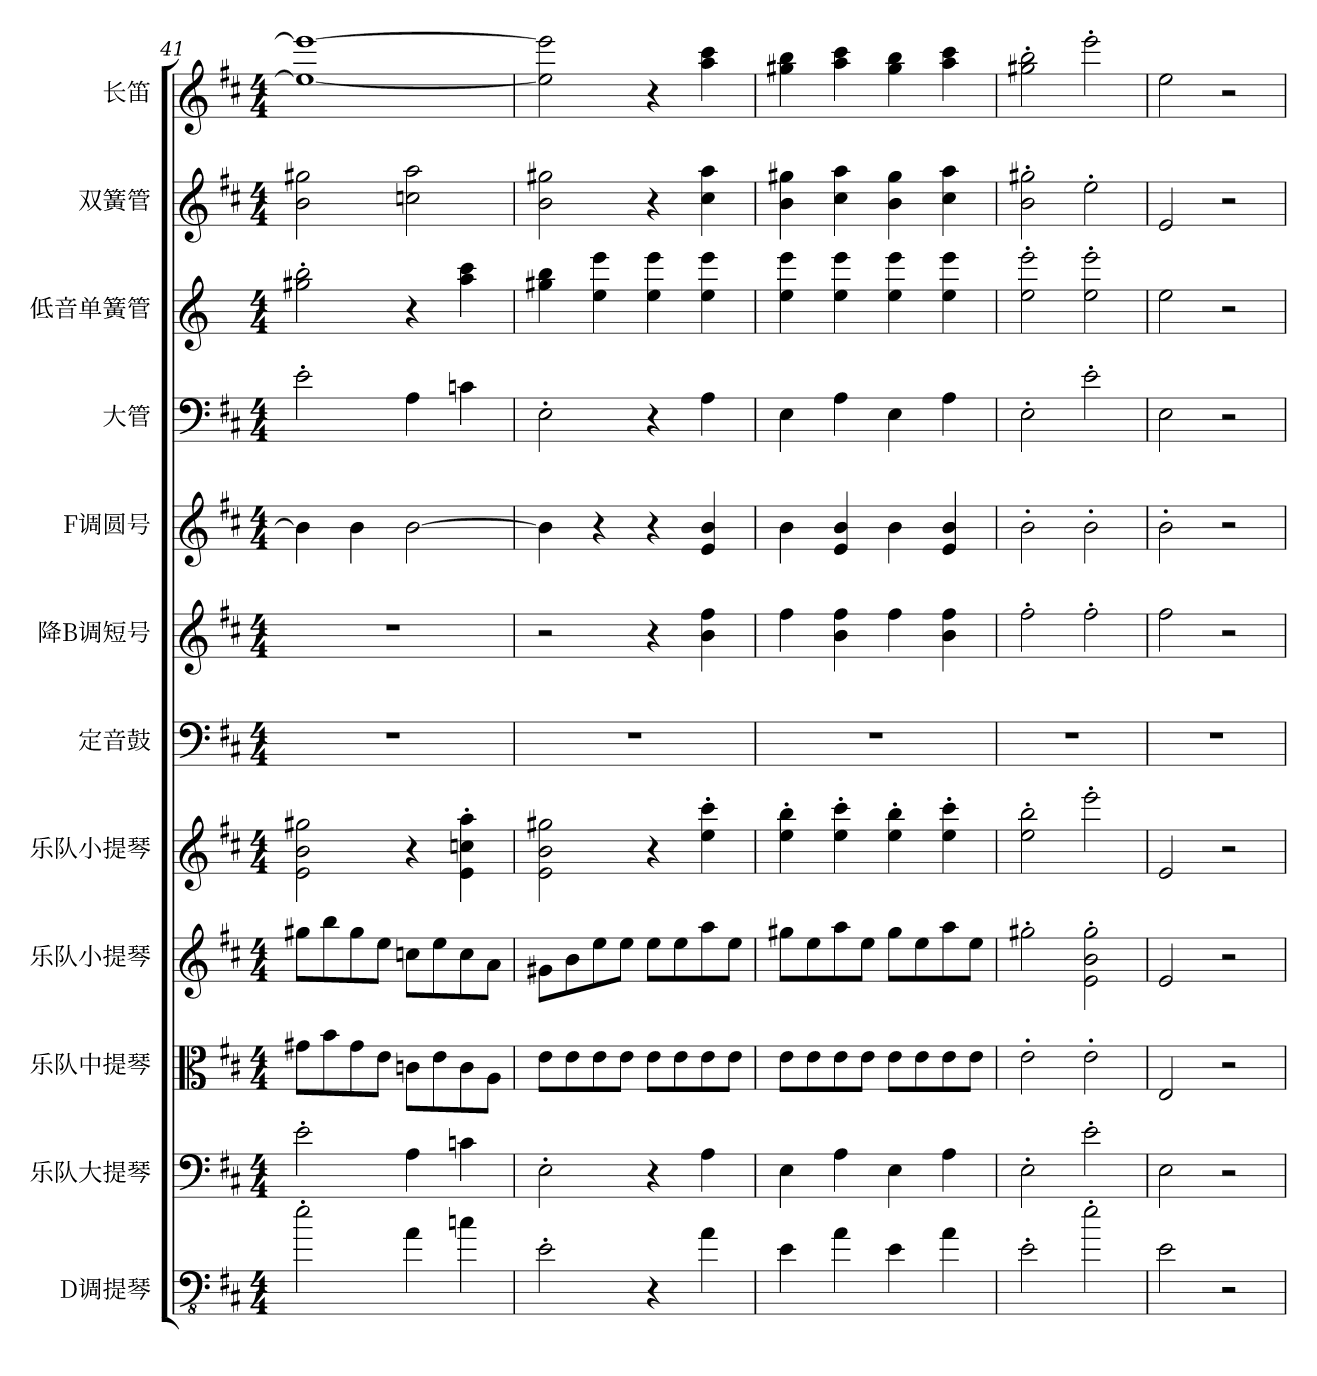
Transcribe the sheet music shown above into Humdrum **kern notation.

**kern	**kern	**kern	**kern	**kern	**kern	**kern	**kern	**kern	**kern	**kern	**kern
*part12	*part11	*part10	*part9	*part8	*part7	*part6	*part5	*part4	*part3	*part2	*part1
*staff12	*staff11	*staff10	*staff9	*staff8	*staff7	*staff6	*staff5	*staff4	*staff3	*staff2	*staff1
*I"D调提琴	*I"乐队大提琴	*I"乐队中提琴	*I"乐队小提琴	*I"乐队小提琴	*I"定音鼓	*I"降B调短号	*I"F调圆号	*I"大管	*I"低音单簧管	*I"双簧管	*I"长笛
!!LO:PB:g=z
*clefFv4	*clefF4	*clefC3	*clefG2	*clefG2	*clefF4	*clefG2	*clefG2	*clefF4	*clefG2	*clefG2	*clefG2
*ITrd7c12	*	*	*	*	*	*ITrd1c2	*ITrd4c7	*	*ITrd8c14	*	*
*k[f#c#]	*k[f#c#]	*k[f#c#]	*k[f#c#]	*k[f#c#]	*k[f#c#]	*k[]	*k[f#]	*k[f#c#]	*k[]	*k[f#c#]	*k[f#c#]
*M4/4	*M4/4	*M4/4	*M4/4	*M4/4	*M4/4	*M4/4	*M4/4	*M4/4	*M4/4	*M4/4	*M4/4
=41	=41	=41	=41	=41	=41	=41	=41	=41	=41	=41	=41
2E'\	2e'\	8g#X\L	8gg#X\L	2e\ 2b\ 2gg#X\	1r	1r	4e\]	2e'\	2g#X\' 2b\'	2b\ 2gg#X\	1ee_ 1eee_
.	.	8b\	8bb\	.	.	.	.	.	.	.	.
.	.	8g#\	8gg#\	.	.	.	4e\	.	.	.	.
.	.	8e\J	8ee\J	.	.	.	.	.	.	.	.
4AA\	4A\	8cn\L	8ccn\L	4r	.	.	[2e\	4A\	4r	2ccn\ 2aa\	.
.	.	8e\	8ee\	.	.	.	.	.	.	.	.
4Cn\	4cn\	8c\	8cc\	4e\' 4ccn\' 4aa\'	.	.	.	4cn\	4a\ 4cc\	.	.
.	.	8A\J	8a\J	.	.	.	.	.	.	.	.
=42	=42	=42	=42	=42	=42	=42	=42	=42	=42	=42	=42
2EE'\	2E'\	8e\L	8g#X\L	2e\ 2b\ 2gg#X\	1r	2r	4e\]	2E'\	4g#X\ 4b\	2b\ 2gg#X\	2ee\] 2eee\]
.	.	8e\	8b\	.	.	.	.	.	.	.	.
.	.	8e\	8ee\	.	.	.	4r	.	4e\ 4ee\	.	.
.	.	8e\J	8ee\J	.	.	.	.	.	.	.	.
4r	4r	8e\L	8ee\L	4r	.	4r	4r	4r	4e\ 4ee\	4r	4r
.	.	8e\	8ee\	.	.	.	.	.	.	.	.
4AA\	4A\	8e\	8aa\	4ee\' 4ccc#\'	.	4a\ 4ee\	4A/ 4e/	4A\	4e\ 4ee\	4cc#\ 4aa\	4aa\ 4ccc#\
.	.	8e\J	8ee\J	.	.	.	.	.	.	.	.
=43	=43	=43	=43	=43	=43	=43	=43	=43	=43	=43	=43
4EE\	4E\	8e\L	8gg#X\L	4ee\' 4bb\'	1r	4ee\	4e\	4E\	4e\ 4ee\	4b\ 4gg#X\	4gg#X\ 4bb\
.	.	8e\	8ee\	.	.	.	.	.	.	.	.
4AA\	4A\	8e\	8aa\	4ee\' 4ccc#\'	.	4a\ 4ee\	4A/ 4e/	4A\	4e\ 4ee\	4cc#\ 4aa\	4aa\ 4ccc#\
.	.	8e\J	8ee\J	.	.	.	.	.	.	.	.
4EE\	4E\	8e\L	8gg#\L	4ee\' 4bb\'	.	4ee\	4e\	4E\	4e\ 4ee\	4b\ 4gg#\	4gg#\ 4bb\
.	.	8e\	8ee\	.	.	.	.	.	.	.	.
4AA\	4A\	8e\	8aa\	4ee\' 4ccc#\'	.	4a\ 4ee\	4A/ 4e/	4A\	4e\ 4ee\	4cc#\ 4aa\	4aa\ 4ccc#\
.	.	8e\J	8ee\J	.	.	.	.	.	.	.	.
=44	=44	=44	=44	=44	=44	=44	=44	=44	=44	=44	=44
*	*	*	*	*	*	*	*	*	*	*	*MM252
2EE'\	2E'\	2e'\	2gg#X'\	2ee\' 2bb\'	1r	2ee'\	2e'\	2E'\	2e\' 2ee\'	2b\' 2gg#X\'	2gg#X\' 2bb\'
2E'\	2e'\	2e'\	2e\' 2b\' 2gg#\'	2eee'\	.	2ee'\	2e'\	2e'\	2e\' 2ee\'	2ee'\	2eee'\
=45	=45	=45	=45	=45	=45	=45	=45	=45	=45	=45	=45
*	*	*	*	*	*	*	*	*	*	*	*MM240
2EE\	2E\	2E/	2e/	2e/	1r	2ee\	2e'\	2E\	2e\	2e/	2ee\
2r	2r	2r	2r	2r	.	2r	2r	2r	2r	2r	2r
=	=	=	=	=	=	=	=	=	=	=	=
*-	*-	*-	*-	*-	*-	*-	*-	*-	*-	*-	*-
